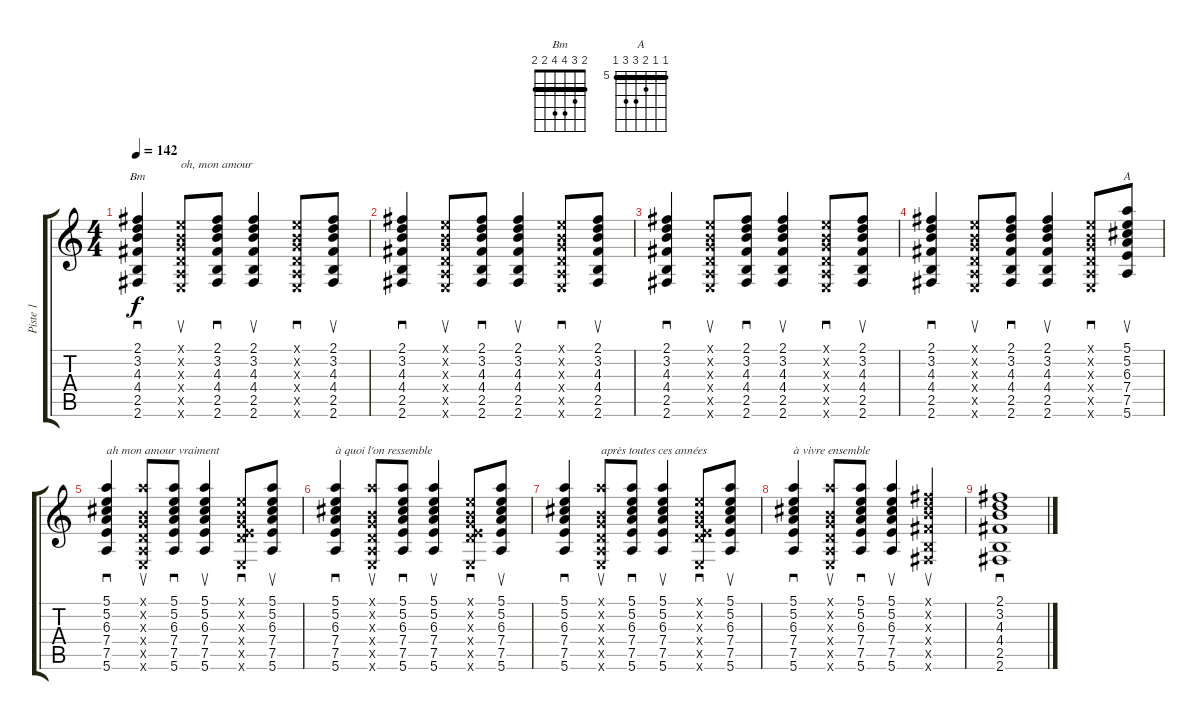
\track ("Piste 1" "Piste 1") {instrument acousticguitarsteel}
\staff {score tabs}
\tuning (E4 B3 G3 D3 A2 E2) {hide}
\chord ("Bm" 2 3 4 4 2 2) {barre 2}
\chord ("A" 5 5 6 7 7 5) {firstfret 5 barre 5}
\ts (4 4)
\tempo 142
\clef g2
\ks c
(2.1 3.2 4.3 4.4 2.5 2.6).4{sd ch "Bm" dy f} (0.1{x} 0.2{x} 0.3{x} 0.4{x} 0.5{x} 0.6{x}).8{su txt "oh, mon amour   "} (2.1 3.2 4.3 4.4 2.5 2.6).8{sd} (2.1 3.2 4.3 4.4 2.5 2.6).4{su} (0.1{x} 0.2{x} 0.3{x} 0.4{x} 0.5{x} 0.6{x}).8{sd} (2.1 3.2 4.3 4.4 2.5 2.6).8{su} |
(2.1 3.2 4.3 4.4 2.5 2.6).4{sd} (0.1{x} 0.2{x} 0.3{x} 0.4{x} 0.5{x} 0.6{x}).8{su} (2.1 3.2 4.3 4.4 2.5 2.6).8{sd} (2.1 3.2 4.3 4.4 2.5 2.6).4{su} (0.1{x} 0.2{x} 0.3{x} 0.4{x} 0.5{x} 0.6{x}).8{sd} (2.1 3.2 4.3 4.4 2.5 2.6).8{su} |
(2.1 3.2 4.3 4.4 2.5 2.6).4{sd} (0.1{x} 0.2{x} 0.3{x} 0.4{x} 0.5{x} 0.6{x}).8{su} (2.1 3.2 4.3 4.4 2.5 2.6).8{sd} (2.1 3.2 4.3 4.4 2.5 2.6).4{su} (0.1{x} 0.2{x} 0.3{x} 0.4{x} 0.5{x} 0.6{x}).8{sd} (2.1 3.2 4.3 4.4 2.5 2.6).8{su} |
(2.1 3.2 4.3 4.4 2.5 2.6).4{sd} (0.1{x} 0.2{x} 0.3{x} 0.4{x} 0.5{x} 0.6{x}).8{su} (2.1 3.2 4.3 4.4 2.5 2.6).8{sd} (2.1 3.2 4.3 4.4 2.5 2.6).4{su} (0.1{x} 0.2{x} 0.3{x} 0.4{x} 0.5{x} 0.6{x}).8{sd} (5.1 5.2 6.3 7.4 7.5 5.6).8{su ch "A"} |
(5.1 5.2 6.3 7.4 7.5 5.6).4{sd txt "ah mon amour vraiment"} (5.1{x} 0.2{x} 0.3{x} 0.4{x} 0.5{x} 0.6{x}).8{su} (5.1 5.2 6.3 7.4 7.5 5.6).8{sd} (5.1 5.2 6.3 7.4 7.5 5.6).4{su} (0.1{x} 0.2{x} 0.3{x} 0.4{x} 7.5{x} 0.6{x}).8{sd} (5.1 5.2 6.3 7.4 7.5 5.6).8{su} |
(5.1 5.2 6.3 7.4 7.5 5.6).4{sd txt "à quoi l'on ressemble"} (5.1{x} 0.2{x} 0.3{x} 0.4{x} 0.5{x} 0.6{x}).8{su} (5.1 5.2 6.3 7.4 7.5 5.6).8{sd} (5.1 5.2 6.3 7.4 7.5 5.6).4{su} (0.1{x} 0.2{x} 0.3{x} 0.4{x} 7.5{x} 0.6{x}).8{sd} (5.1 5.2 6.3 7.4 7.5 5.6).8{su} |
(5.1 5.2 6.3 7.4 7.5 5.6).4{sd} (5.1{x} 0.2{x} 0.3{x} 0.4{x} 0.5{x} 0.6{x}).8{su txt "après toutes ces années"} (5.1 5.2 6.3 7.4 7.5 5.6).8{sd} (5.1 5.2 6.3 7.4 7.5 5.6).4{su} (0.1{x} 0.2{x} 0.3{x} 0.4{x} 7.5{x} 0.6{x}).8{sd} (5.1 5.2 6.3 7.4 7.5 5.6).8{su} |
(5.1 5.2 6.3 7.4 7.5 5.6).4{sd txt "à vivre ensemble"} (5.1{x} 0.2{x} 0.3{x} 0.4{x} 0.5{x} 0.6{x}).8{su} (5.1 5.2 6.3 7.4 7.5 5.6).8{sd} (5.1 5.2 6.3 7.4 7.5 5.6).4{su} (2.1{x} 3.2{x} 4.3{x} 4.4{x} 2.5{x} 2.6{x}).4{su} |
(2.1 3.2 4.3 4.4 2.5 2.6).1{sd}
